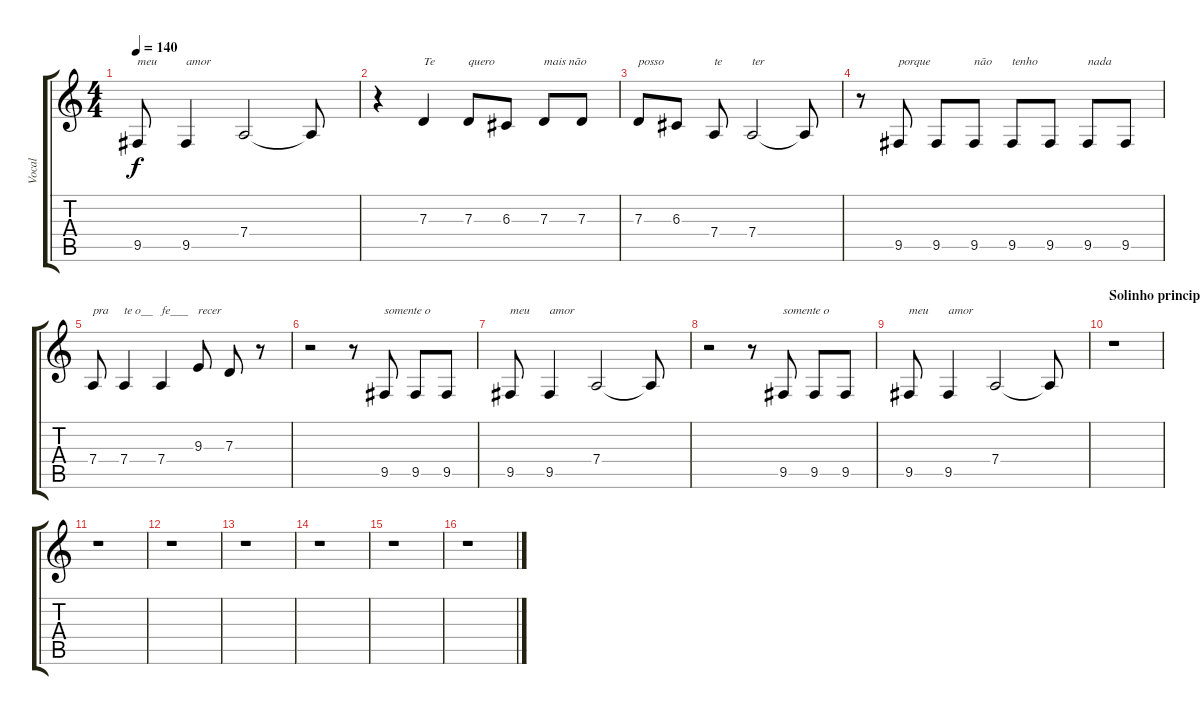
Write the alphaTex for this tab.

\track ("Vocal" "Vocal") {instrument violin}
\staff {score tabs}
\tuning (E4 B3 G3 D3 A2 E2) {hide}
\ts (4 4)
\tempo 140
\clef g2
\ks c
9.5.8{txt "meu" dy f} 9.5.4{txt "amor"} 7.4.2 7.4{t}.8 |
r.4 7.3.4{txt "Te"} 7.3.8{txt "quero"} 6.3.8 7.3.8{txt "mais não"} 7.3.8 |
7.3.8{txt "posso"} 6.3.8 7.4.8{txt "te"} 7.4.2{txt "ter"} 7.4{t}.8 |
r.8 9.5.8{txt "porque"} 9.5.8 9.5.8{txt "não"} 9.5.8{txt "tenho"} 9.5.8 9.5.8{txt "nada"} 9.5.8 |
7.4.8{txt "pra"} 7.4.4{txt "te o__"} 7.4.4{txt "fe___"} 9.3.8{txt "recer"} 7.3.8 r.8 |
r.2 r.8 9.5.8{txt "somente o"} 9.5.8 9.5.8 |
9.5.8{txt "meu"} 9.5.4{txt "amor"} 7.4.2 7.4{t}.8 |
r.2 r.8 9.5.8{txt "somente o"} 9.5.8 9.5.8 |
9.5.8{txt "meu"} 9.5.4{txt "amor"} 7.4.2 7.4{t}.8 |
\section ("" "Solinho principal")
r.1 |
r.1 |
r.1 |
r.1 |
r.1 |
r.1 |
r.1
